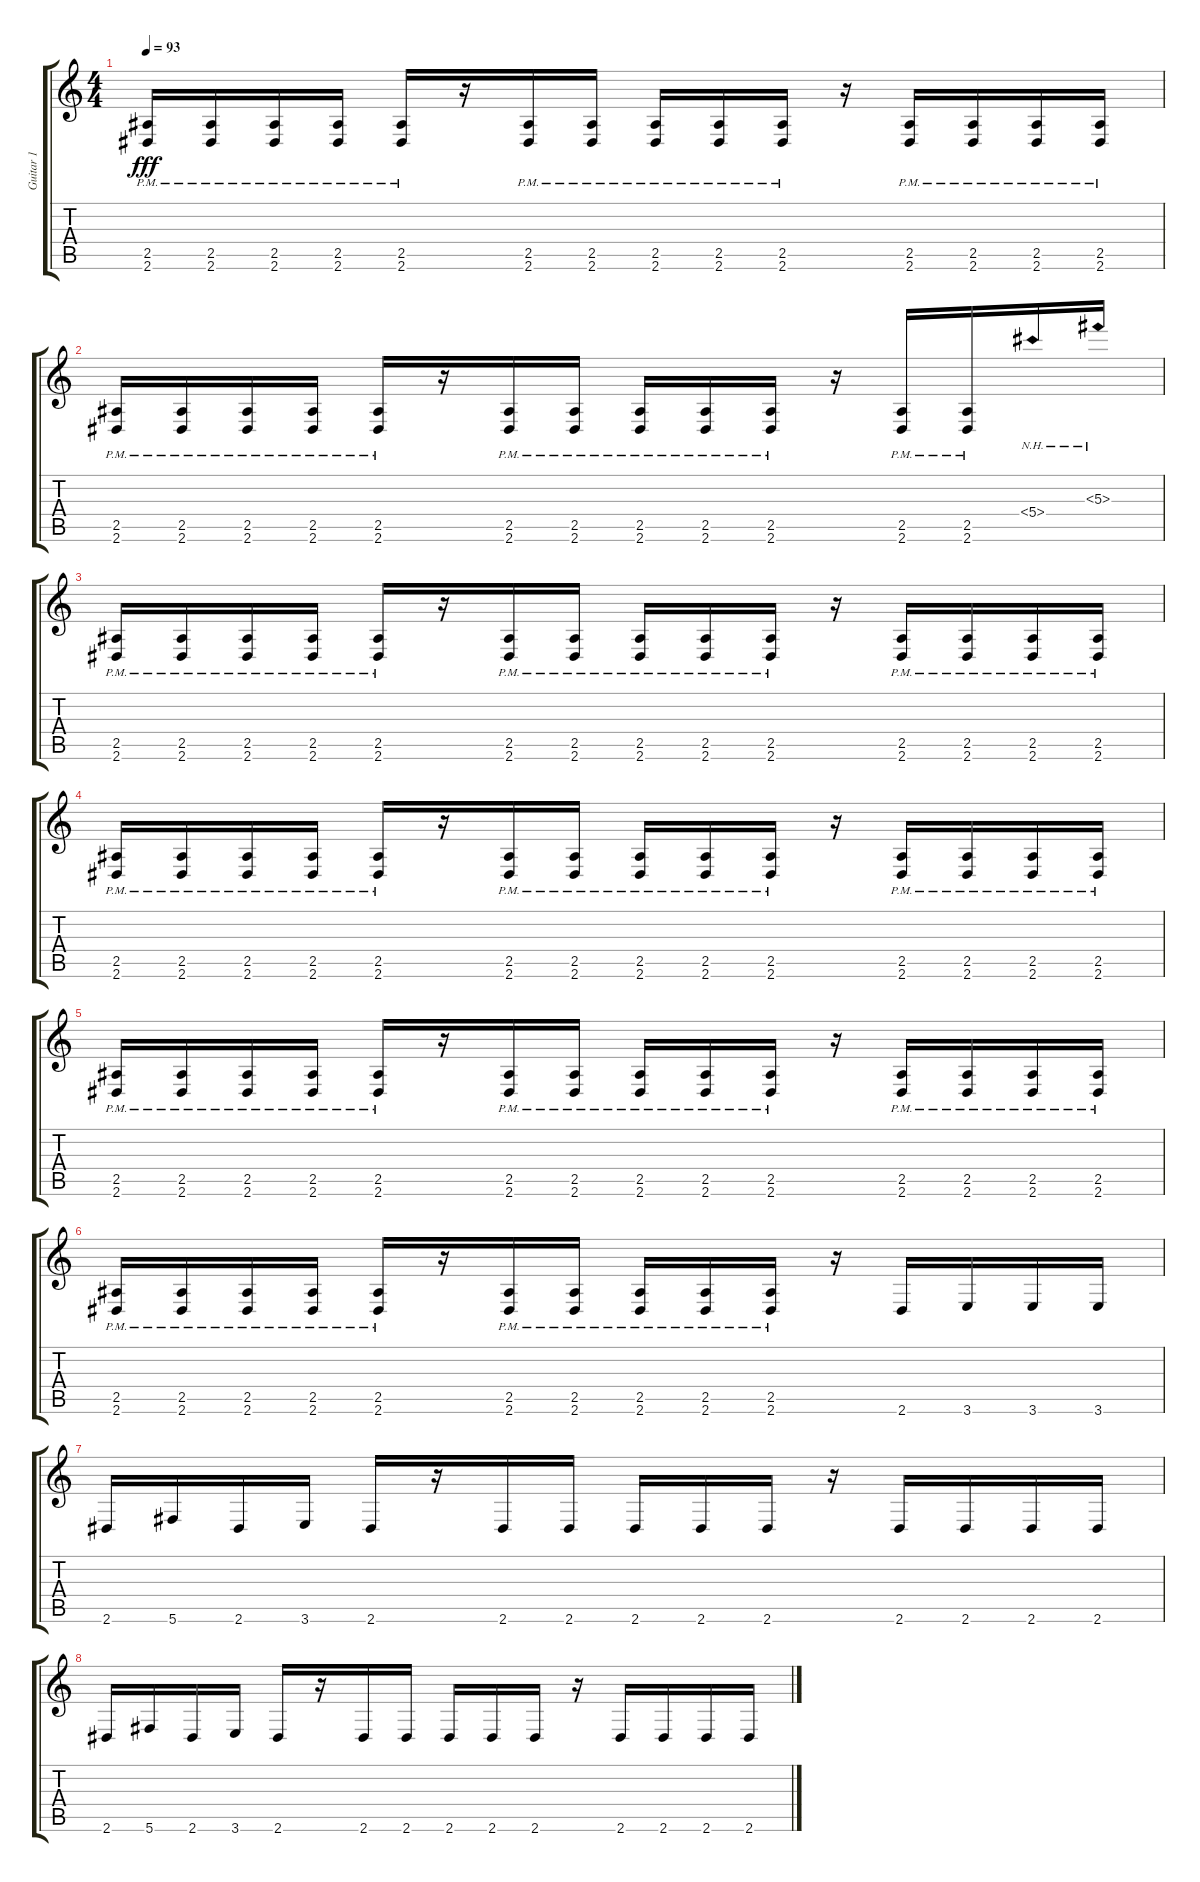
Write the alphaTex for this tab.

\track ("Guitar 1" "Guitar 1") {instrument distortionguitar}
\staff {score tabs}
\tuning (Eb4 Bb3 Gb3 Db3 Ab2 Db2) {hide}
\ts (4 4)
\tempo 93
\clef g2
\ks c
(2.5{pm} 2.6{pm}).16{dy fff} (2.5{pm} 2.6{pm}).16 (2.5{pm} 2.6{pm}).16 (2.5{pm} 2.6{pm}).16 (2.5{pm} 2.6{pm}).16 r.16 (2.5{pm} 2.6{pm}).16 (2.5{pm} 2.6{pm}).16 (2.5{pm} 2.6{pm}).16 (2.5{pm} 2.6{pm}).16 (2.5{pm} 2.6{pm}).16 r.16 (2.5{pm} 2.6{pm}).16 (2.5{pm} 2.6{pm}).16 (2.5{pm} 2.6{pm}).16 (2.5{pm} 2.6{pm}).16 |
(2.5{pm} 2.6{pm}).16 (2.5{pm} 2.6{pm}).16 (2.5{pm} 2.6{pm}).16 (2.5{pm} 2.6{pm}).16 (2.5{pm} 2.6{pm}).16 r.16 (2.5{pm} 2.6{pm}).16 (2.5{pm} 2.6{pm}).16 (2.5{pm} 2.6{pm}).16 (2.5{pm} 2.6{pm}).16 (2.5{pm} 2.6{pm}).16 r.16 (2.5{pm} 2.6{pm}).16 (2.5{pm} 2.6{pm}).16 5.4{nh}.16 5.3{nh}.16 |
(2.5{pm} 2.6{pm}).16 (2.5{pm} 2.6{pm}).16 (2.5{pm} 2.6{pm}).16 (2.5{pm} 2.6{pm}).16 (2.5{pm} 2.6{pm}).16 r.16 (2.5{pm} 2.6{pm}).16 (2.5{pm} 2.6{pm}).16 (2.5{pm} 2.6{pm}).16 (2.5{pm} 2.6{pm}).16 (2.5{pm} 2.6{pm}).16 r.16 (2.5{pm} 2.6{pm}).16 (2.5{pm} 2.6{pm}).16 (2.5{pm} 2.6{pm}).16 (2.5{pm} 2.6{pm}).16 |
(2.5{pm} 2.6{pm}).16 (2.5{pm} 2.6{pm}).16 (2.5{pm} 2.6{pm}).16 (2.5{pm} 2.6{pm}).16 (2.5{pm} 2.6{pm}).16 r.16 (2.5{pm} 2.6{pm}).16 (2.5{pm} 2.6{pm}).16 (2.5{pm} 2.6{pm}).16 (2.5{pm} 2.6{pm}).16 (2.5{pm} 2.6{pm}).16 r.16 (2.5{pm} 2.6{pm}).16 (2.5{pm} 2.6{pm}).16 (2.5{pm} 2.6{pm}).16 (2.5{pm} 2.6{pm}).16 |
(2.5{pm} 2.6{pm}).16 (2.5{pm} 2.6{pm}).16 (2.5{pm} 2.6{pm}).16 (2.5{pm} 2.6{pm}).16 (2.5{pm} 2.6{pm}).16 r.16 (2.5{pm} 2.6{pm}).16 (2.5{pm} 2.6{pm}).16 (2.5{pm} 2.6{pm}).16 (2.5{pm} 2.6{pm}).16 (2.5{pm} 2.6{pm}).16 r.16 (2.5{pm} 2.6{pm}).16 (2.5{pm} 2.6{pm}).16 (2.5{pm} 2.6{pm}).16 (2.5{pm} 2.6{pm}).16 |
(2.5{pm} 2.6{pm}).16 (2.5{pm} 2.6{pm}).16 (2.5{pm} 2.6{pm}).16 (2.5{pm} 2.6{pm}).16 (2.5{pm} 2.6{pm}).16 r.16 (2.5{pm} 2.6{pm}).16 (2.5{pm} 2.6{pm}).16 (2.5{pm} 2.6{pm}).16 (2.5{pm} 2.6{pm}).16 (2.5{pm} 2.6{pm}).16 r.16 2.6.16 3.6.16 3.6.16 3.6.16 |
2.6.16 5.6.16 2.6.16 3.6.16 2.6.16 r.16 2.6.16 2.6.16 2.6.16 2.6.16 2.6.16 r.16 2.6.16 2.6.16 2.6.16 2.6.16 |
2.6.16 5.6.16 2.6.16 3.6.16 2.6.16 r.16 2.6.16 2.6.16 2.6.16 2.6.16 2.6.16 r.16 2.6.16 2.6.16 2.6.16 2.6.16
